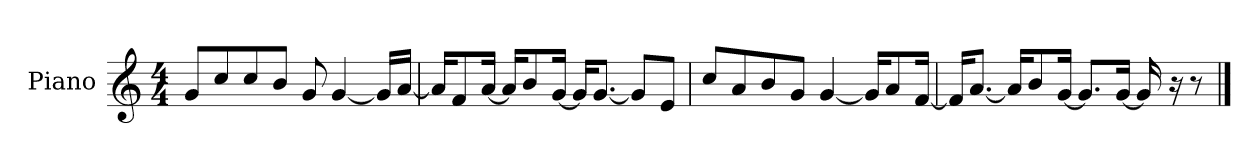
**kern
*part1
*staff1
*I"Piano
*I'P-no
*clefG2
*k[]
*M4/4
*MM90
=1
8g/L
8cc/
8cc/
8b/J
8g/
[4g/
16g/LL]
[16a/JJ
=2
16a/KL]
8f/
[16a/Jk
16a/KL]
8b/
[16g/Jk
16g/KL]
[8.g/J
8g/L]
8e/J
=3
8cc/L
8a/
8b/
8g/J
[4g/
16g/KL]
8a/
[16f/Jk
=4
16f/KL]
[8.a/J
16a/KL]
8b/
[16g/Jk
8.g/L]
[16g/Jk
16g/]
16r
8r
==
*-
